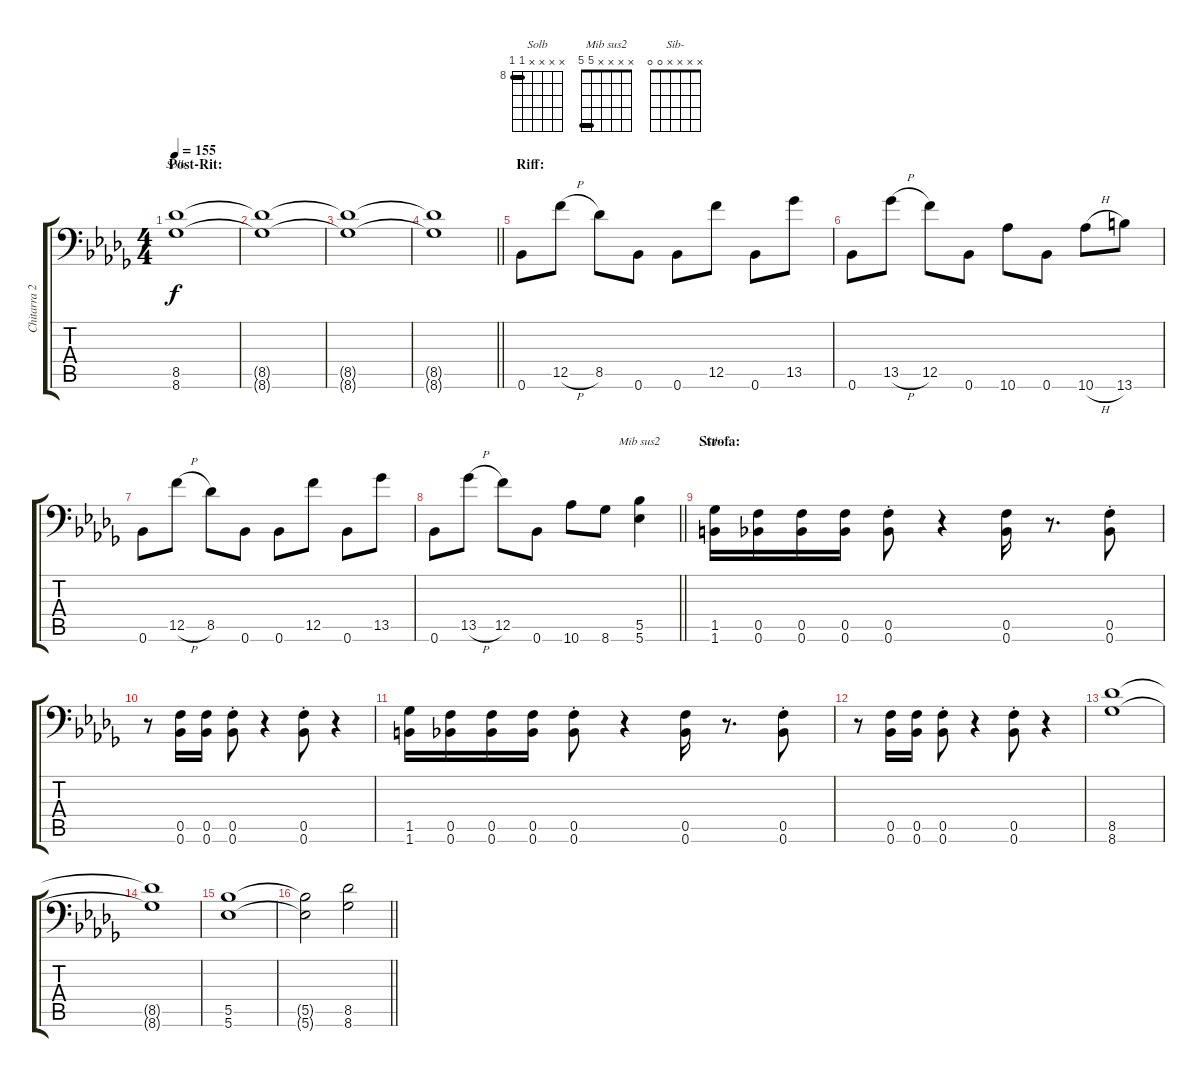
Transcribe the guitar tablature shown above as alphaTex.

\track ("Chitarra 2" "Chitarra 2") {instrument electricguitarclean}
\staff {score tabs}
\tuning (C4 G3 Eb3 Bb2 F2 Bb1) {hide}
\chord ("Solb" x x x x 8 8) {firstfret 8 barre 8}
\chord ("Mib sus2" x x x x 5 5) {barre 5}
\chord ("Sib-" x x x x 0 0)
\ts (4 4)
\section ("" "Post-Rit:")
\tempo 155
\clef f4
\ks bbminor
(8.5 8.6).1{ch "Solb" dy f} |
(8.5{t} 8.6{t}).1 |
(8.5{t} 8.6{t}).1 |
\barLineRight lightlight
(8.5{t} 8.6{t}).1 |
\section ("" "Riff:")
0.6.8 12.5{h}.8 8.5.8 0.6.8 0.6.8 12.5.8 0.6.8 13.5.8 |
0.6.8 13.5{h}.8 12.5.8 0.6.8 10.6.8 0.6.8 10.6{h}.8 13.6.8 |
0.6.8 12.5{h}.8 8.5.8 0.6.8 0.6.8 12.5.8 0.6.8 13.5.8 |
\barLineRight lightlight
0.6.8 13.5{h}.8 12.5.8 0.6.8 10.6.8 8.6.8 (5.5 5.6).4{ch "Mib sus2"} |
\section ("" "Strofa:")
(1.5 1.6).16{ch "Sib-"} (0.5 0.6).16 (0.5 0.6).16 (0.5 0.6).16 (0.5{st} 0.6{st}).8 r.4 (0.5 0.6).16 r.8{d} (0.5{st} 0.6{st}).8 |
r.8 (0.5 0.6).16 (0.5 0.6).16 (0.5{st} 0.6{st}).8 r.4 (0.5{st} 0.6{st}).8 r.4 |
(1.5 1.6).16 (0.5 0.6).16 (0.5 0.6).16 (0.5 0.6).16 (0.5{st} 0.6{st}).8 r.4 (0.5 0.6).16 r.8{d} (0.5{st} 0.6{st}).8 |
r.8 (0.5 0.6).16 (0.5 0.6).16 (0.5{st} 0.6{st}).8 r.4 (0.5{st} 0.6{st}).8 r.4 |
(8.5 8.6).1 |
(8.5{t} 8.6{t}).1 |
(5.5 5.6).1 |
\barLineRight lightlight
(5.5{t} 5.6{t}).2 (8.5 8.6).2
